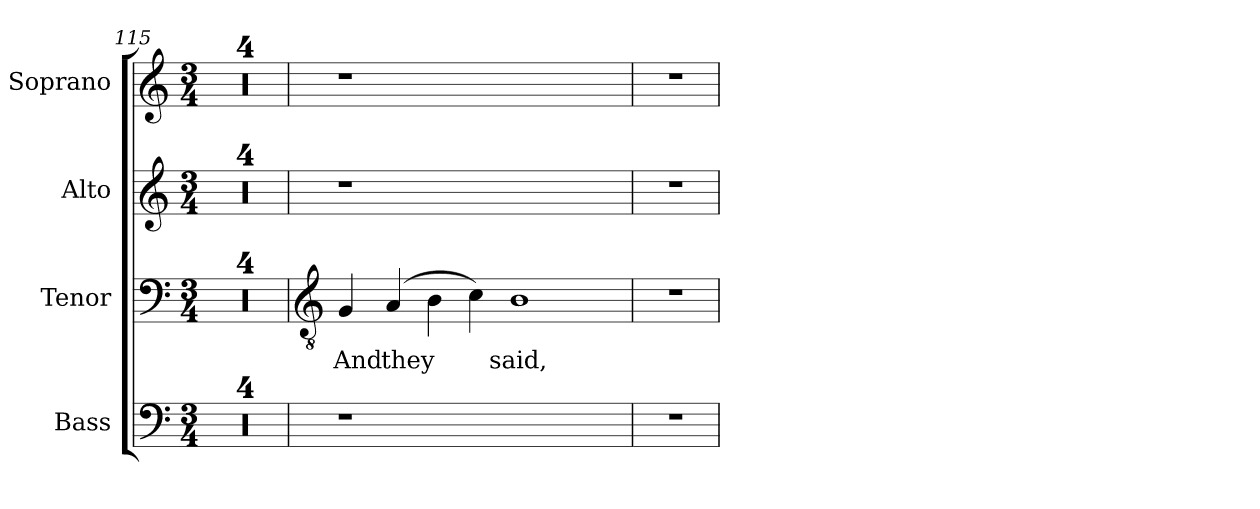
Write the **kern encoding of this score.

**kern	**kern	**text	**kern	**kern
*part4	*part3	*part3	*part2	*part1
*staff4	*staff3	*staff3	*staff2	*staff1
*I"Bass	*I"Tenor	*	*I"Alto	*I"Soprano
*clefF4	*clefF4	*	*clefG2	*clefG2
*	*ITrd7c12	*	*	*
*k[]	*k[]	*	*k[]	*k[]
*C:	*C:	*	*C:	*C:
*M3/4	*M3/4	*	*M3/4	*M3/4
=115	=115	=115	=115	=115
!LO:N:vis=1	!LO:N:vis=1	!	!LO:N:vis=1	!LO:N:vis=1
2.r	2.r	.	2.r	2.r
=116	=116	=116	=116	=116
!LO:N:vis=1	!LO:N:vis=1	!	!LO:N:vis=1	!LO:N:vis=1
2.r	2.r	.	2.r	2.r
=117	=117	=117	=117	=117
!LO:N:vis=1	!LO:N:vis=1	!	!LO:N:vis=1	!LO:N:vis=1
2.r	2.r	.	2.r	2.r
!!LO:LB:g=z
=118	=118	=118	=118	=118
!LO:N:vis=1	!LO:N:vis=1	!	!LO:N:vis=1	!LO:N:vis=1
2.r	2.ryy	.	2.r	2.r
=119	=119	=119	=119	=119
*	*clefGv2	*	*	*
!LO:N:vis=1	!	!	!	!
!	!	!LO:LY:b:color=#000000	!LO:N:vis=1	!LO:N:vis=1
2.r	4GGi/	And	2.r	2.r
!	!	!LO:LY:b:color=#000000	!	!
.	(4AAi/	they	.	.
.	4BBi\	.	.	.
1ryy	4Ci\)	.	1ryy	1ryy
!	!	!LO:LY:b:color=#000000	!	!
.	1BBi	said,	.	.
4ryy	.	.	4ryy	4ryy
=120	=120	=120	=120	=120
*	*stria0	*	*	*
!LO:N:vis=1	!LO:N:vis=1	!	!LO:N:vis=1	!LO:N:vis=1
2.r	2.r	.	2.r	2.r
=	=	=	=	=
*-	*-	*-	*-	*-
